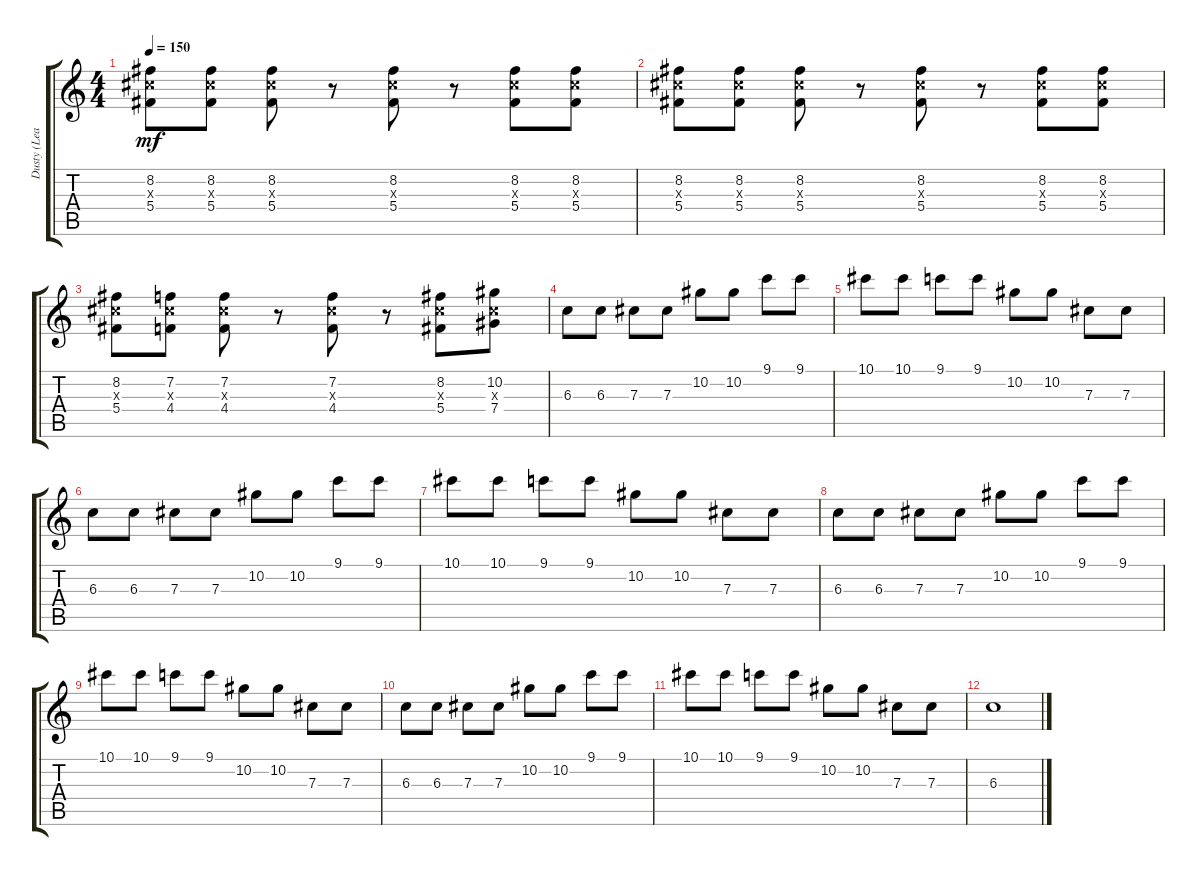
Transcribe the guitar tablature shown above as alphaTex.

\track ("Dusty (Lead)" "Dusty (Lea") {instrument distortionguitar}
\staff {score tabs}
\tuning (Eb4 Bb3 Gb3 Db3 Ab2 Db2) {hide}
\ts (4 4)
\tempo 150
\clef g2
\ks c
(8.2 7.3{x} 5.4).8{dy mf} (8.2 7.3{x} 5.4).8 (8.2 7.3{x} 5.4).8 r.8 (8.2 7.3{x} 5.4).8 r.8 (8.2 7.3{x} 5.4).8 (8.2 7.3{x} 5.4).8 |
(8.2 7.3{x} 5.4).8 (8.2 7.3{x} 5.4).8 (8.2 7.3{x} 5.4).8 r.8 (8.2 7.3{x} 5.4).8 r.8 (8.2 7.3{x} 5.4).8 (8.2 7.3{x} 5.4).8 |
(8.2 7.3{x} 5.4).8 (7.2 7.3{x} 4.4).8 (7.2 7.3{x} 4.4).8 r.8 (7.2 7.3{x} 4.4).8 r.8 (8.2 7.3{x} 5.4).8 (10.2 7.3{x} 7.4).8 |
6.3.8 6.3.8 7.3.8 7.3.8 10.2.8 10.2.8 9.1.8 9.1.8 |
10.1.8 10.1.8 9.1.8 9.1.8 10.2.8 10.2.8 7.3.8 7.3.8 |
6.3.8 6.3.8 7.3.8 7.3.8 10.2.8 10.2.8 9.1.8 9.1.8 |
10.1.8 10.1.8 9.1.8 9.1.8 10.2.8 10.2.8 7.3.8 7.3.8 |
6.3.8 6.3.8 7.3.8 7.3.8 10.2.8 10.2.8 9.1.8 9.1.8 |
10.1.8 10.1.8 9.1.8 9.1.8 10.2.8 10.2.8 7.3.8 7.3.8 |
6.3.8 6.3.8 7.3.8 7.3.8 10.2.8 10.2.8 9.1.8 9.1.8 |
10.1.8 10.1.8 9.1.8 9.1.8 10.2.8 10.2.8 7.3.8 7.3.8 |
6.3.1
